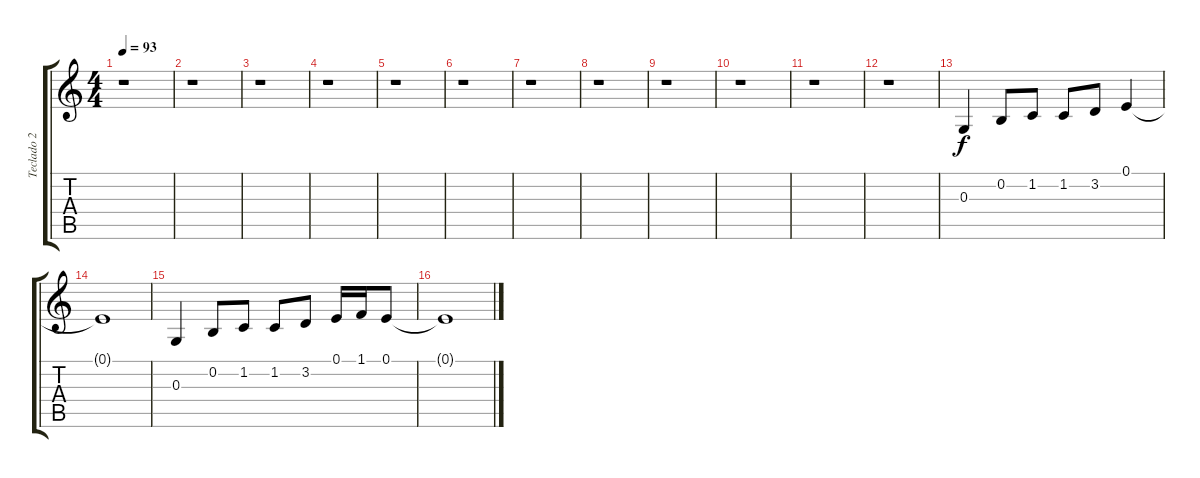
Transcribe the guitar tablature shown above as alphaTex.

\track ("Teclado 2" "Teclado 2") {instrument electricgrandpiano}
\staff {score tabs}
\tuning (E4 B3 G3 D3 A2 E2) {hide}
\ts (4 4)
\tempo 93
\clef g2
\ks c
r.1{dy f instrument electricgrandpiano} |
r.1 |
r.1 |
r.1 |
r.1 |
r.1 |
r.1 |
r.1 |
r.1 |
r.1 |
r.1 |
r.1 |
0.3.4 0.2.8 1.2.8 1.2.8 3.2.8 0.1.4 |
0.1{t}.1 |
0.3.4 0.2.8 1.2.8 1.2.8 3.2.8 0.1.16 1.1.16 0.1.8 |
0.1{t}.1
